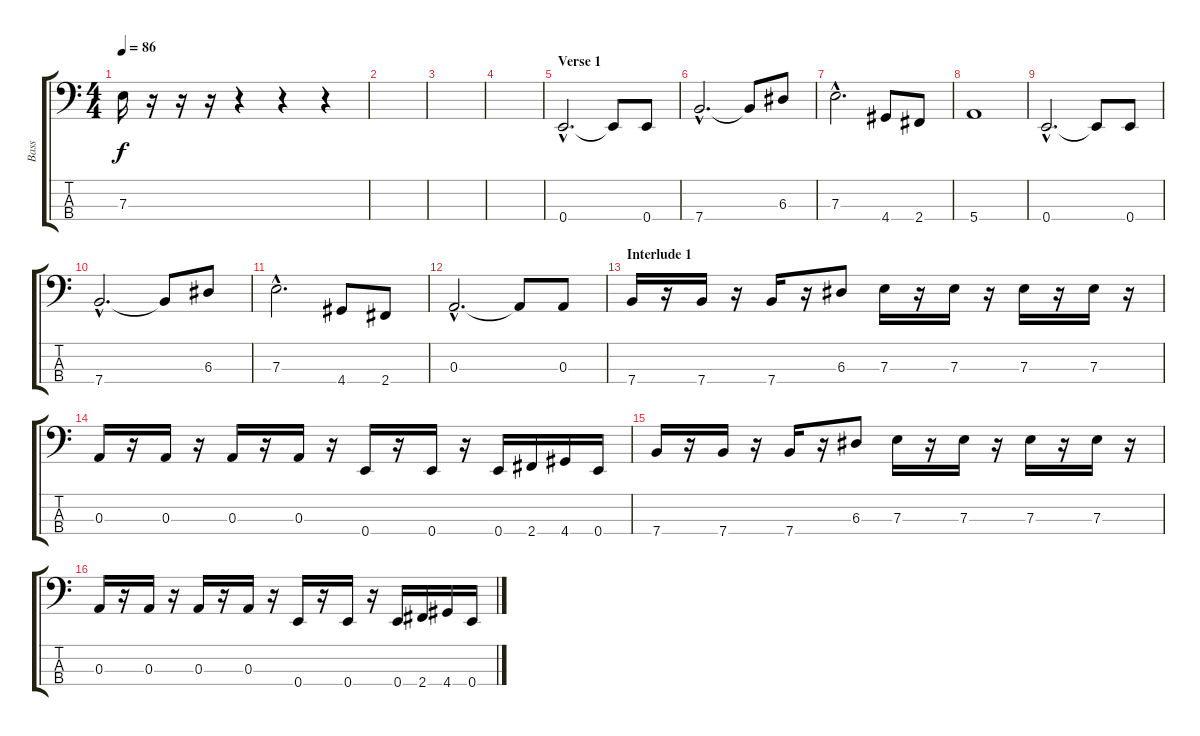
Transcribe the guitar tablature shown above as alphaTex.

\track ("Bass" "Bass") {instrument electricbassfinger}
\staff {score tabs}
\tuning (G2 D2 A1 E1) {hide}
\ts (4 4)
\tempo 86
\clef f4
\ks c
7.3.16{dy f} r.16 r.16 r.16 r.4 r.4 r.4 |
|
|
|
\section ("" "Verse 1")
0.4{hac}.2{d} 0.4{t}.8 0.4.8 |
7.4{hac}.2{d} 7.4{t}.8 6.3.8 |
7.3{hac}.2{d} 4.4.8 2.4.8 |
5.4.1 |
0.4{hac}.2{d} 0.4{t}.8 0.4.8 |
7.4{hac}.2{d} 7.4{t}.8 6.3.8 |
7.3{hac}.2{d} 4.4.8 2.4.8 |
0.3{hac}.2{d} 0.3{t}.8 0.3.8 |
\section ("" "Interlude 1")
7.4.16 r.16 7.4.16 r.16 7.4.16 r.16 6.3.8 7.3.16 r.16 7.3.16 r.16 7.3.16 r.16 7.3.16 r.16 |
0.3.16 r.16 0.3.16 r.16 0.3.16 r.16 0.3.16 r.16 0.4.16 r.16 0.4.16 r.16 0.4.16 2.4.16 4.4.16 0.4.16 |
7.4.16 r.16 7.4.16 r.16 7.4.16 r.16 6.3.8 7.3.16 r.16 7.3.16 r.16 7.3.16 r.16 7.3.16 r.16 |
0.3.16 r.16 0.3.16 r.16 0.3.16 r.16 0.3.16 r.16 0.4.16 r.16 0.4.16 r.16 0.4.16 2.4.16 4.4.16 0.4.16
